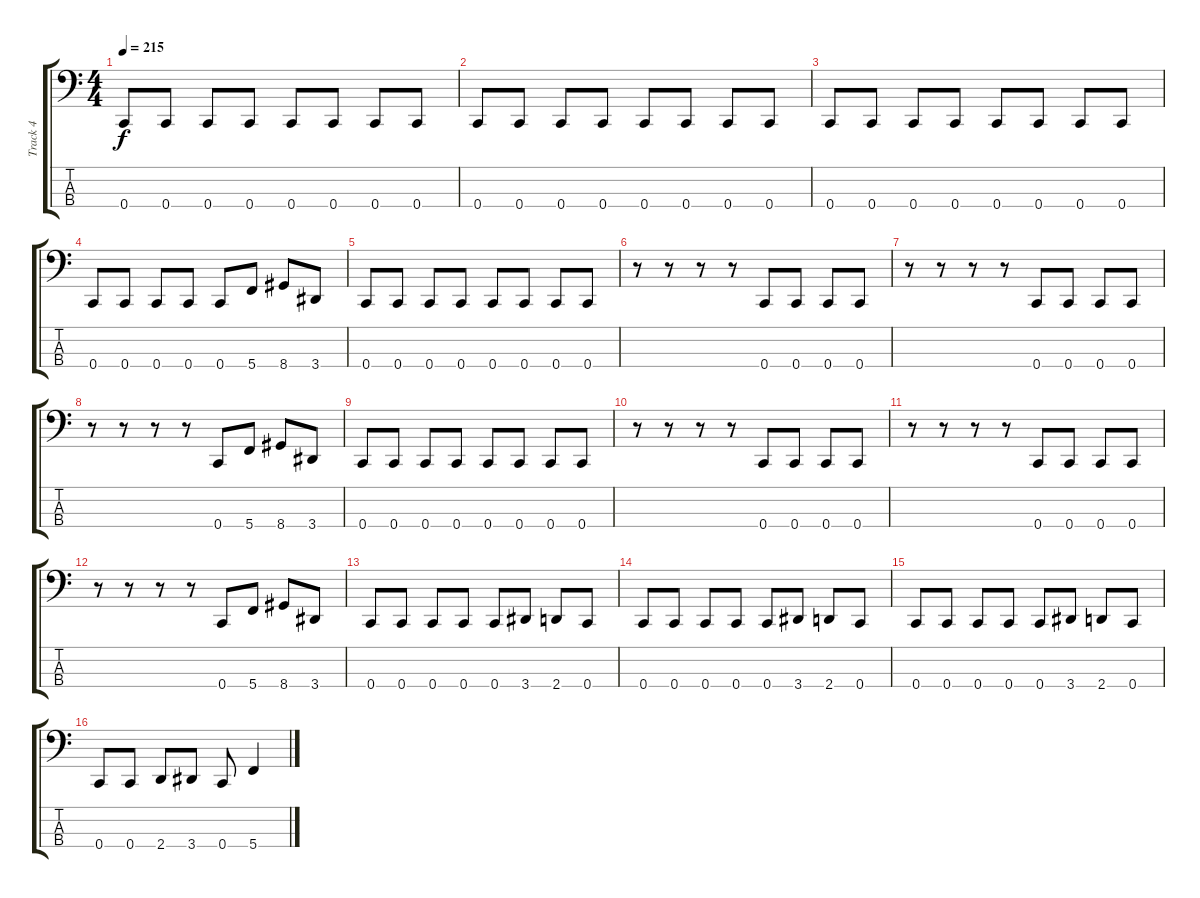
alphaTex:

\track ("Track 4" "Track 4") {instrument electricbassfinger}
\staff {score tabs}
\tuning (F2 C2 G1 C1) {hide}
\ts (4 4)
\tempo 215
\clef f4
\ks c
0.4.8{dy f} 0.4.8 0.4.8 0.4.8 0.4.8 0.4.8 0.4.8 0.4.8 |
0.4.8 0.4.8 0.4.8 0.4.8 0.4.8 0.4.8 0.4.8 0.4.8 |
0.4.8 0.4.8 0.4.8 0.4.8 0.4.8 0.4.8 0.4.8 0.4.8 |
0.4.8 0.4.8 0.4.8 0.4.8 0.4.8 5.4.8 8.4.8 3.4.8 |
0.4.8 0.4.8 0.4.8 0.4.8 0.4.8 0.4.8 0.4.8 0.4.8 |
r.8 r.8 r.8 r.8 0.4.8 0.4.8 0.4.8 0.4.8 |
r.8 r.8 r.8 r.8 0.4.8 0.4.8 0.4.8 0.4.8 |
r.8 r.8 r.8 r.8 0.4.8 5.4.8 8.4.8 3.4.8 |
0.4.8 0.4.8 0.4.8 0.4.8 0.4.8 0.4.8 0.4.8 0.4.8 |
r.8 r.8 r.8 r.8 0.4.8 0.4.8 0.4.8 0.4.8 |
r.8 r.8 r.8 r.8 0.4.8 0.4.8 0.4.8 0.4.8 |
r.8 r.8 r.8 r.8 0.4.8 5.4.8 8.4.8 3.4.8 |
0.4.8 0.4.8 0.4.8 0.4.8 0.4.8 3.4.8 2.4.8 0.4.8 |
0.4.8 0.4.8 0.4.8 0.4.8 0.4.8 3.4.8 2.4.8 0.4.8 |
0.4.8 0.4.8 0.4.8 0.4.8 0.4.8 3.4.8 2.4.8 0.4.8 |
0.4.8 0.4.8 2.4.8 3.4.8 0.4.8 5.4.4
